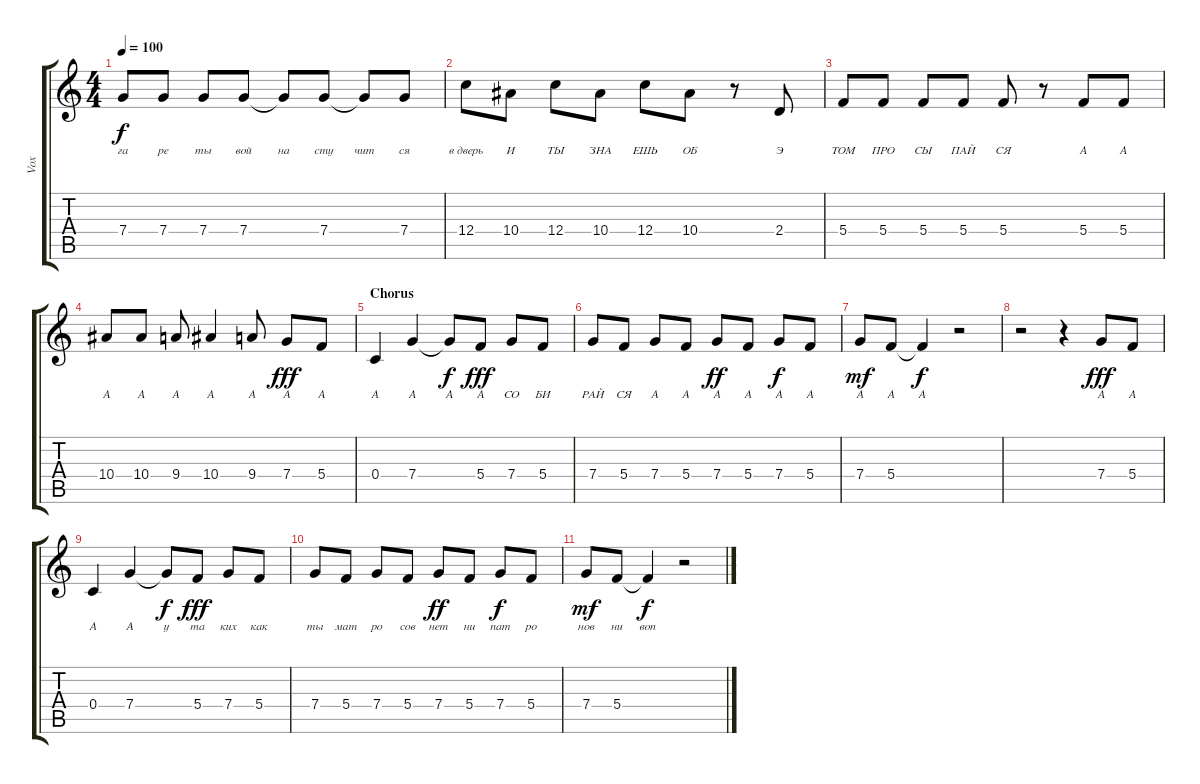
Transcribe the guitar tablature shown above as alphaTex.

\track ("Vox" "Vox") {instrument fretlessbass}
\staff {score tabs}
\tuning (D4 A3 F3 C3 G2 D2) {hide}
\ts (4 4)
\tempo 100
\clef g2
\ks c
7.4.8{lyrics (0 "га") lyrics (1 "") lyrics (2 "") lyrics (3 "") lyrics (4 "") dy f} 7.4.8{lyrics (0 "ре") lyrics (1 "") lyrics (2 "") lyrics (3 "") lyrics (4 "")} 7.4.8{lyrics (0 "ты") lyrics (1 "") lyrics (2 "") lyrics (3 "") lyrics (4 "")} 7.4.8{lyrics (0 "вой") lyrics (1 "") lyrics (2 "") lyrics (3 "") lyrics (4 "")} 7.4{t}.8{lyrics (0 "на") lyrics (1 "") lyrics (2 "") lyrics (3 "") lyrics (4 "")} 7.4.8{lyrics (0 "сту") lyrics (1 "") lyrics (2 "") lyrics (3 "") lyrics (4 "")} 7.4{t}.8{lyrics (0 "чит") lyrics (1 "") lyrics (2 "") lyrics (3 "") lyrics (4 "")} 7.4.8{lyrics (0 "ся") lyrics (1 "") lyrics (2 "") lyrics (3 "") lyrics (4 "")} |
12.4.8{lyrics (0 "в дверь") lyrics (1 "") lyrics (2 "") lyrics (3 "") lyrics (4 "")} 10.4.8{lyrics (0 "И") lyrics (1 "") lyrics (2 "") lyrics (3 "") lyrics (4 "")} 12.4.8{lyrics (0 "ТЫ") lyrics (1 "") lyrics (2 "") lyrics (3 "") lyrics (4 "")} 10.4.8{lyrics (0 "ЗНА") lyrics (1 "") lyrics (2 "") lyrics (3 "") lyrics (4 "")} 12.4.8{lyrics (0 "ЕШЬ") lyrics (1 "") lyrics (2 "") lyrics (3 "") lyrics (4 "")} 10.4.8{lyrics (0 "ОБ") lyrics (1 "") lyrics (2 "") lyrics (3 "") lyrics (4 "")} r.8 2.4.8{lyrics (0 "Э") lyrics (1 "") lyrics (2 "") lyrics (3 "") lyrics (4 "")} |
5.4.8{lyrics (0 "ТОМ") lyrics (1 "") lyrics (2 "") lyrics (3 "") lyrics (4 "")} 5.4.8{lyrics (0 "ПРО") lyrics (1 "") lyrics (2 "") lyrics (3 "") lyrics (4 "")} 5.4.8{lyrics (0 "СЫ") lyrics (1 "") lyrics (2 "") lyrics (3 "") lyrics (4 "")} 5.4.8{lyrics (0 "ПАЙ") lyrics (1 "") lyrics (2 "") lyrics (3 "") lyrics (4 "")} 5.4.8{lyrics (0 "СЯ") lyrics (1 "") lyrics (2 "") lyrics (3 "") lyrics (4 "")} r.8 5.4.8{lyrics (0 "A") lyrics (1 "") lyrics (2 "") lyrics (3 "") lyrics (4 "")} 5.4.8{lyrics (0 "A") lyrics (1 "") lyrics (2 "") lyrics (3 "") lyrics (4 "")} |
10.4.8{lyrics (0 "A") lyrics (1 "") lyrics (2 "") lyrics (3 "") lyrics (4 "")} 10.4.8{lyrics (0 "A") lyrics (1 "") lyrics (2 "") lyrics (3 "") lyrics (4 "")} 9.4.8{lyrics (0 "A") lyrics (1 "") lyrics (2 "") lyrics (3 "") lyrics (4 "")} 10.4.4{lyrics (0 "A") lyrics (1 "") lyrics (2 "") lyrics (3 "") lyrics (4 "")} 9.4.8{lyrics (0 "A") lyrics (1 "") lyrics (2 "") lyrics (3 "") lyrics (4 "")} 7.4.8{lyrics (0 "A") lyrics (1 "") lyrics (2 "") lyrics (3 "") lyrics (4 "") dy fff} 5.4.8{lyrics (0 "A") lyrics (1 "") lyrics (2 "") lyrics (3 "") lyrics (4 "")} |
\section ("" "Chorus")
0.4.4{lyrics (0 "A") lyrics (1 "") lyrics (2 "") lyrics (3 "") lyrics (4 "")} 7.4.4{lyrics (0 "A") lyrics (1 "") lyrics (2 "") lyrics (3 "") lyrics (4 "")} 7.4{t}.8{lyrics (0 "A") lyrics (1 "") lyrics (2 "") lyrics (3 "") lyrics (4 "") dy f} 5.4.8{lyrics (0 "A") lyrics (1 "") lyrics (2 "") lyrics (3 "") lyrics (4 "") dy fff} 7.4.8{lyrics (0 "СО") lyrics (1 "") lyrics (2 "") lyrics (3 "") lyrics (4 "")} 5.4.8{lyrics (0 "БИ") lyrics (1 "") lyrics (2 "") lyrics (3 "") lyrics (4 "")} |
7.4.8{lyrics (0 "РАЙ") lyrics (1 "") lyrics (2 "") lyrics (3 "") lyrics (4 "")} 5.4.8{lyrics (0 "СЯ") lyrics (1 "") lyrics (2 "") lyrics (3 "") lyrics (4 "")} 7.4.8{lyrics (0 "A") lyrics (1 "") lyrics (2 "") lyrics (3 "") lyrics (4 "")} 5.4.8{lyrics (0 "A") lyrics (1 "") lyrics (2 "") lyrics (3 "") lyrics (4 "")} 7.4.8{lyrics (0 "A") lyrics (1 "") lyrics (2 "") lyrics (3 "") lyrics (4 "") dy ff} 5.4.8{lyrics (0 "A") lyrics (1 "") lyrics (2 "") lyrics (3 "") lyrics (4 "")} 7.4.8{lyrics (0 "A") lyrics (1 "") lyrics (2 "") lyrics (3 "") lyrics (4 "") dy f} 5.4.8{lyrics (0 "A") lyrics (1 "") lyrics (2 "") lyrics (3 "") lyrics (4 "")} |
7.4.8{lyrics (0 "A") lyrics (1 "") lyrics (2 "") lyrics (3 "") lyrics (4 "") dy mf} 5.4.8{lyrics (0 "A") lyrics (1 "") lyrics (2 "") lyrics (3 "") lyrics (4 "")} 5.4{t}.4{lyrics (0 "A") lyrics (1 "") lyrics (2 "") lyrics (3 "") lyrics (4 "") dy f} r.2 |
r.2 r.4 7.4.8{lyrics (0 "A") lyrics (1 "") lyrics (2 "") lyrics (3 "") lyrics (4 "") dy fff} 5.4.8{lyrics (0 "A") lyrics (1 "") lyrics (2 "") lyrics (3 "") lyrics (4 "")} |
0.4.4{lyrics (0 "A") lyrics (1 "") lyrics (2 "") lyrics (3 "") lyrics (4 "")} 7.4.4{lyrics (0 "A") lyrics (1 "") lyrics (2 "") lyrics (3 "") lyrics (4 "")} 7.4{t}.8{lyrics (0 "у") lyrics (1 "") lyrics (2 "") lyrics (3 "") lyrics (4 "") dy f} 5.4.8{lyrics (0 "та") lyrics (1 "") lyrics (2 "") lyrics (3 "") lyrics (4 "") dy fff} 7.4.8{lyrics (0 "ких") lyrics (1 "") lyrics (2 "") lyrics (3 "") lyrics (4 "")} 5.4.8{lyrics (0 "как") lyrics (1 "") lyrics (2 "") lyrics (3 "") lyrics (4 "")} |
7.4.8{lyrics (0 "ты") lyrics (1 "") lyrics (2 "") lyrics (3 "") lyrics (4 "")} 5.4.8{lyrics (0 "мат") lyrics (1 "") lyrics (2 "") lyrics (3 "") lyrics (4 "")} 7.4.8{lyrics (0 "ро") lyrics (1 "") lyrics (2 "") lyrics (3 "") lyrics (4 "")} 5.4.8{lyrics (0 "сов") lyrics (1 "") lyrics (2 "") lyrics (3 "") lyrics (4 "")} 7.4.8{lyrics (0 "нет") lyrics (1 "") lyrics (2 "") lyrics (3 "") lyrics (4 "") dy ff} 5.4.8{lyrics (0 "ни") lyrics (1 "") lyrics (2 "") lyrics (3 "") lyrics (4 "")} 7.4.8{lyrics (0 "пат") lyrics (1 "") lyrics (2 "") lyrics (3 "") lyrics (4 "") dy f} 5.4.8{lyrics (0 "ро") lyrics (1 "") lyrics (2 "") lyrics (3 "") lyrics (4 "")} |
7.4.8{lyrics (0 "нов") lyrics (1 "") lyrics (2 "") lyrics (3 "") lyrics (4 "") dy mf} 5.4.8{lyrics (0 "ни") lyrics (1 "") lyrics (2 "") lyrics (3 "") lyrics (4 "")} 5.4{t}.4{lyrics (0 "воп") lyrics (1 "") lyrics (2 "") lyrics (3 "") lyrics (4 "") dy f} r.2
